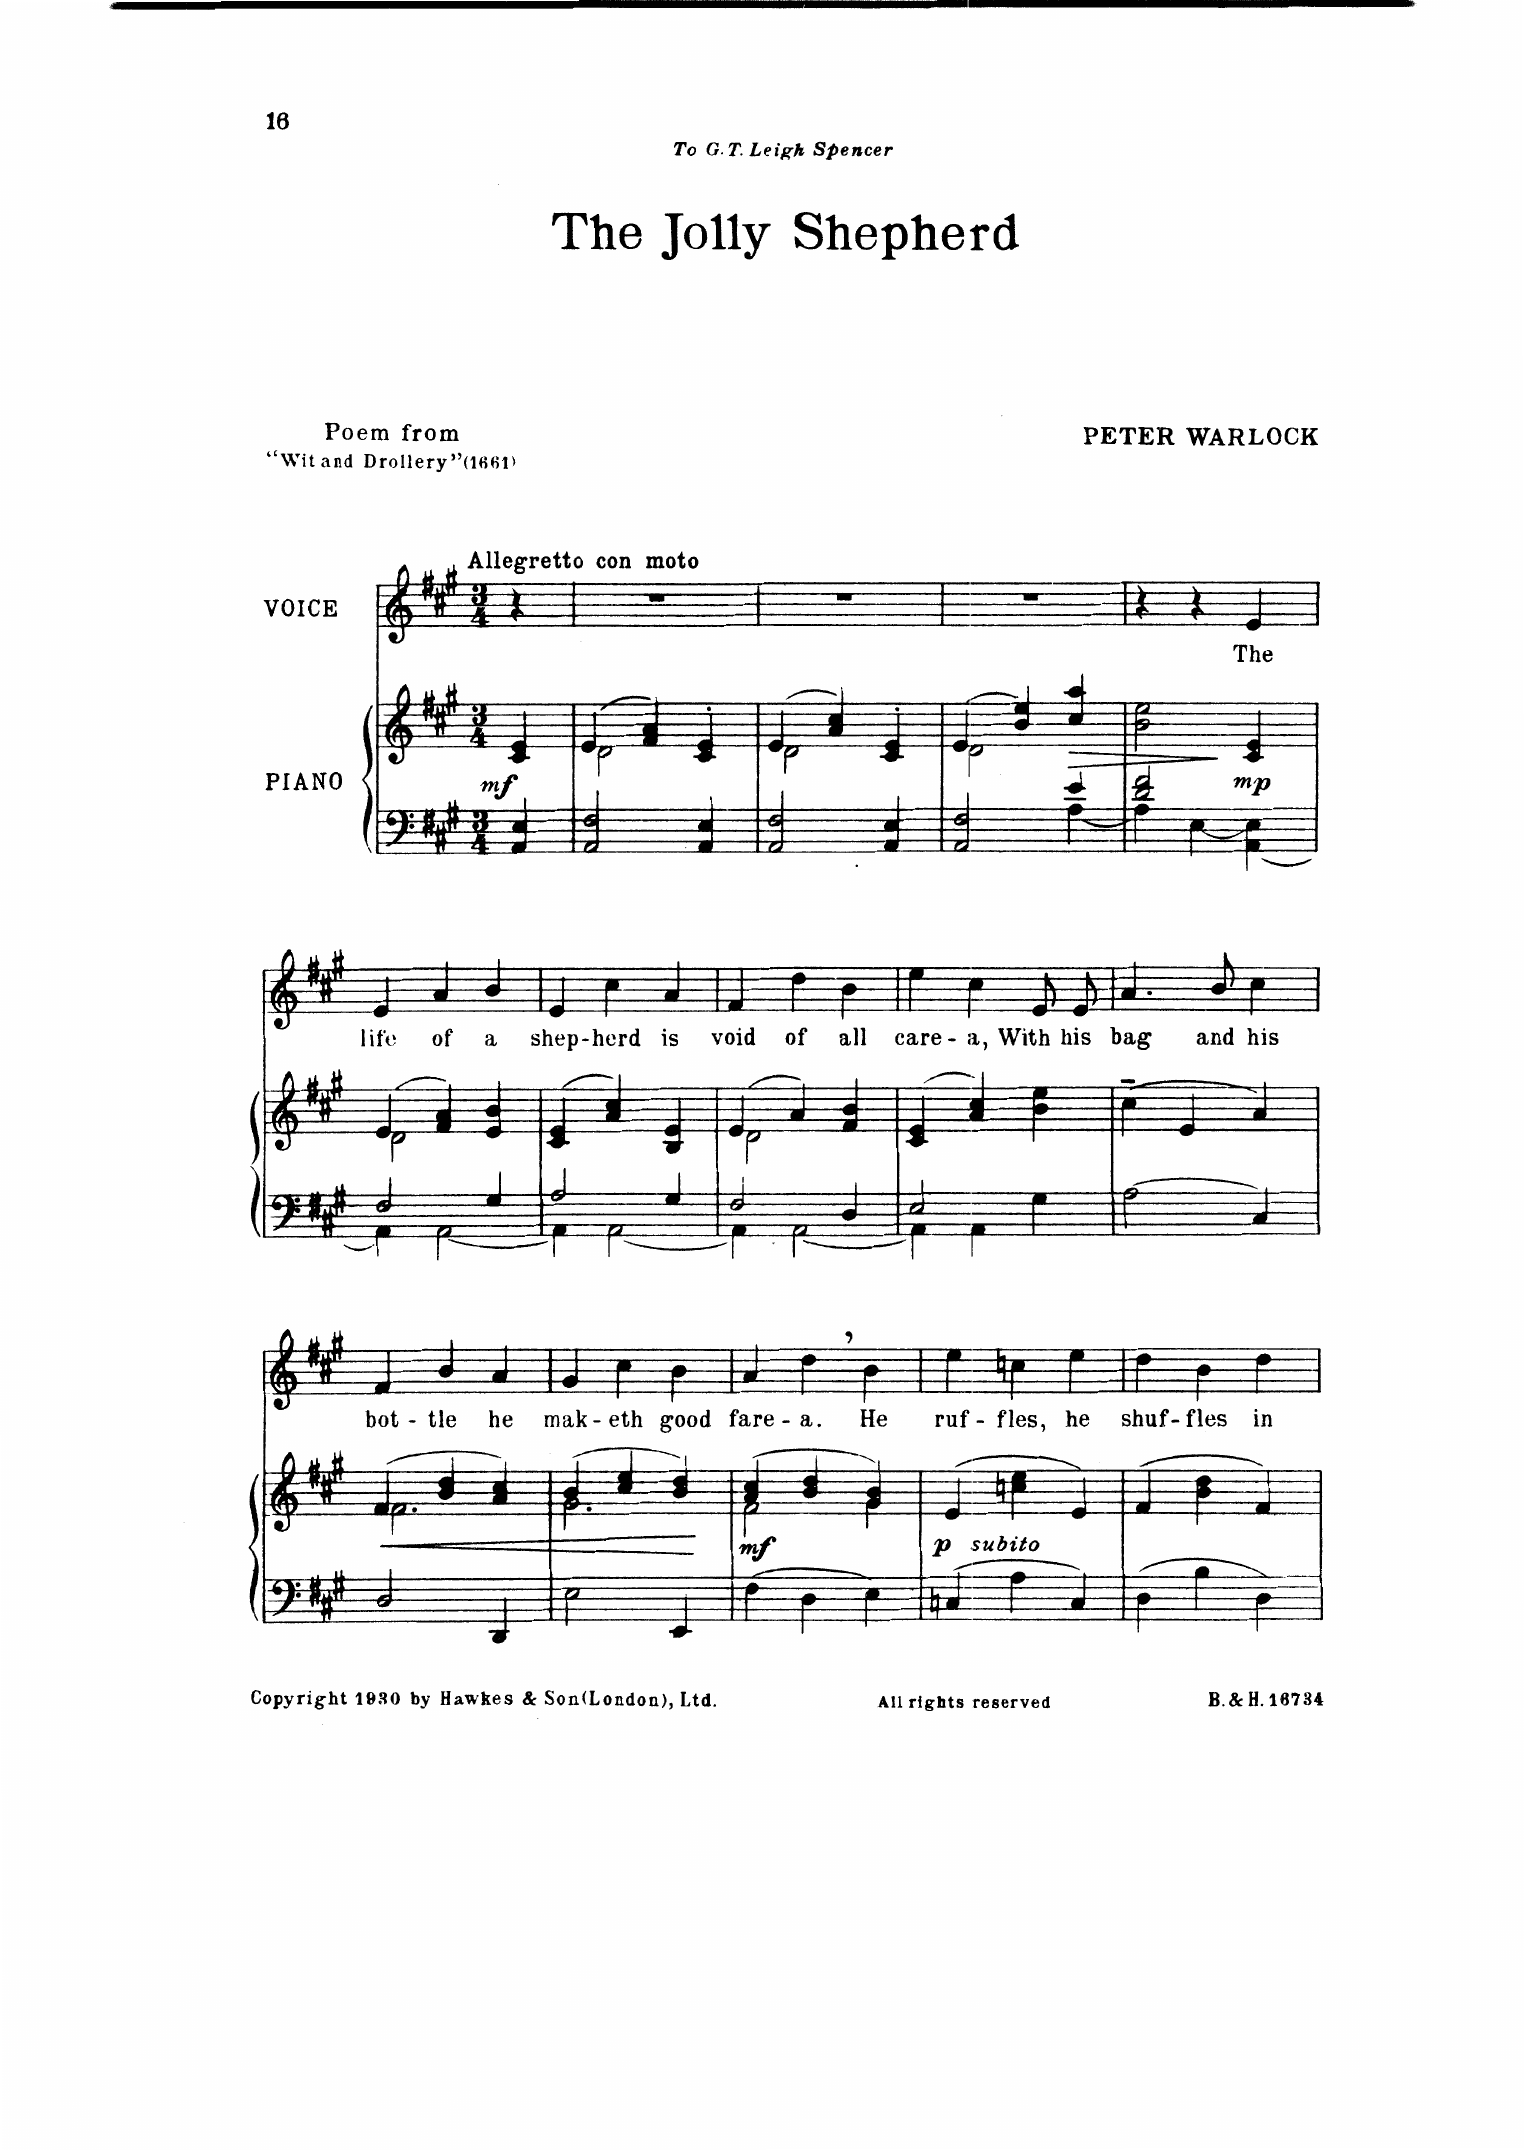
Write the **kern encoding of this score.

**kern	**kern	**dynam	**kern	**text
*part2	*part2	*part2	*part1	*part1
*staff3	*staff2	*staff2/3	*staff1	*staff1
*I"Piano	*	*	*I"Voice	*
*I'Pno	*	*	*	*
*clefF4	*clefG2	*	*clefG2	*
*k[f#c#g#]	*k[f#c#g#]	*	*k[f#c#g#]	*
*M3/4	*M3/4	*	*M3/4	*
=	=	=	=	=
!	!	!	!LO:TX:a:B:t=Allegretto con moto	!
!	!	!LO:DY:b	!	!
4AA/ 4E/	4c#/ 4e/	mf	4r	.
=1	=1	=1	=1	=1
*	*^	*	*	*
2AA/ 2F#/	(4e/	2d\	.	2.r	.
.	4a/)	.	.	.	.
4AA/ 4E/	4c#/'> 4e/'>	4ryy	.	.	.
=2	=2	=2	=2	=2	=2
2AA/ 2F#/	(4e/	2d\	.	2.r	.
.	4a/ 4cc#/)	.	.	.	.
4AA/ 4E/	4c#/'> 4e/'>	4ryy	.	.	.
=3	=3	=3	=3	=3	=3
*^	*	*	*	*	*
2AA/ 2F#/	2ryy	(4e/	2d\	.	2.r	.
.	.	4b/ 4ee/)	.	.	.	.
!	!	!	!	!LO:HP:b	!	!
4e/	[4A\	4cc#/ 4aa/	4ryy	>	.	.
*	*	*v	*v	*	*	*
=4	=4	=4	=4	=4	=4
2d/ 2f#/	4A\]	2b\ 2ee\	.	4r	.
.	[4E\	.	.	4r	.
!	!	!	!LO:DY:n=1:b	!	!
[<4AA\ 4E\]	4ryy	4c#/ 4e/	] mp	4e/	The
=5	=5	=5	=5	=5	=5
*	*	*^	*	*	*
2F#/	4AA\]	(4e/	2d\	.	4e/	life
.	[2AA\	4f#/ 4a/)	.	.	4a/	of
4G#/	.	4e/ 4b/	4ryy	.	4b\	a
*	*	*v	*v	*	*	*
=6	=6	=6	=6	=6	=6
2A/	4AA\]	(>4c#/ 4e/	.	4e/	shep-
.	[2AA\	4a/ 4cc#/)	.	4cc#\	-herd
4G#/	.	4B/ 4e/	.	4a/	is
=7	=7	=7	=7	=7	=7
*	*	*^	*	*	*
2F#/	4AA\]	(4e/	2d\	.	4f#/	void
.	[2AA\	4a/)	.	.	4dd\	of
4D/	.	4f#/ 4b/	4ryy	.	4b\	all
*	*	*v	*v	*	*	*
=8	=8	=8	=8	=8	=8
2E/	4AA\]	(>4c#/ 4e/	.	4ee\	care-
.	4AA\	4a/ 4cc#/)	.	4cc#\	-a,
4G#\	4ryy	4b\ 4ee\	.	8e/L	With
.	.	.	.	8e/J	his
*v	*v	*	*	*	*
=9	=9	=9	=9	=9
2A\	(4cc#~\	.	4.a/	bag
.	4e/	.	.	.
.	.	.	8b/	and
4C#/	4a/)	.	4cc#\	his
=10	=10	=10	=10	=10
!	!	!LO:HP:b	!	!
*	*^	*	*	*
2D\	(4f#/	2.f#\	<	4f#/	bot-
.	4b/ 4dd/	.	.	4b/	-tle
4DD/	4a/ 4cc#/)	.	.	4a/	he
=11	=11	=11	=11	=11	=11
2E\	(4b/	2.g#\	.	4g#/	mak-
.	4cc#/ 4ee/	.	.	4cc#\	-eth
4EE/	4b/ 4dd/)	.	.	4b\	good
*	*v	*v	*	*	*
.	.	[	.	.
=12	=12	=12	=12	=12
*	*^	*	*	*
!	!	!	!LO:DY:b	!	!
4F#\	(4a/ 4cc#/	2f#\	mf	4a/	fare-
4D\	4b/ 4dd/	.	.	4dd,\	-a.
4E\	4b/)	4g#\	.	4b\	He
=13	=13	=13	=13	=13	=13
!	!	!	!LO:DY:b	!	!
!	!	!	!LO:DY:n=1:b	!	!
*	*v	*v	*	*	*
4Cn/	(4e/	p other-dynamics	4ee\	ruf-
4A\	4ccn\ 4ee\	.	4ccn\	-fles,
4C/	4e/)	.	4ee\	he
=14	=14	=14	=14	=14
4D\	(4f#/	.	4dd\	shuf-
4B\	4b\ 4dd\	.	4b\	-fles
4D\	4f#/)	.	4dd\	in
=	=	=	=	=
*-	*-	*-	*-	*-
